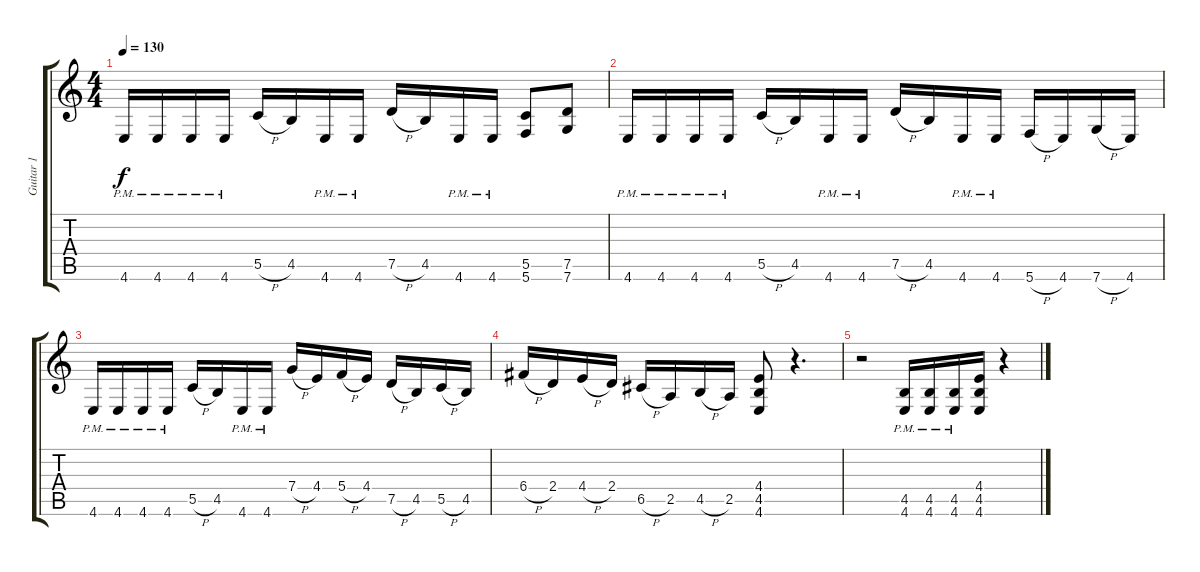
\track ("Guitar 1" "Guitar 1") {instrument distortionguitar}
\staff {score tabs}
\tuning (D4 A3 F3 C3 G2 C2) {hide}
\ts (4 4)
\tempo 130
\clef g2
\ks c
4.6{pm}.16{dy f} 4.6{pm}.16 4.6{pm}.16 4.6{pm}.16 5.5{h}.16 4.5.16 4.6{pm}.16 4.6{pm}.16 7.5{h}.16 4.5.16 4.6{pm}.16 4.6{pm}.16 (5.5 5.6).8 (7.5 7.6).8 |
4.6{pm}.16 4.6{pm}.16 4.6{pm}.16 4.6{pm}.16 5.5{h}.16 4.5.16 4.6{pm}.16 4.6{pm}.16 7.5{h}.16 4.5.16 4.6{pm}.16 4.6{pm}.16 5.6{h}.16 4.6.16 7.6{h}.16 4.6.16 |
4.6{pm}.16 4.6{pm}.16 4.6{pm}.16 4.6{pm}.16 5.5{h}.16 4.5.16 4.6{pm}.16 4.6{pm}.16 7.4{h}.16 4.4.16 5.4{h}.16 4.4.16 7.5{h}.16 4.5.16 5.5{h}.16 4.5.16 |
6.4{h}.16 2.4.16 4.4{h}.16 2.4.16 6.5{h}.16 2.5.16 4.5{h}.16 2.5.16 (4.4 4.5 4.6).8 r.4{d} |
r.2 (4.5{pm} 4.6{pm}).16 (4.5{pm} 4.6{pm}).16 (4.5{pm} 4.6{pm}).16 (4.4 4.5 4.6).16 r.4
